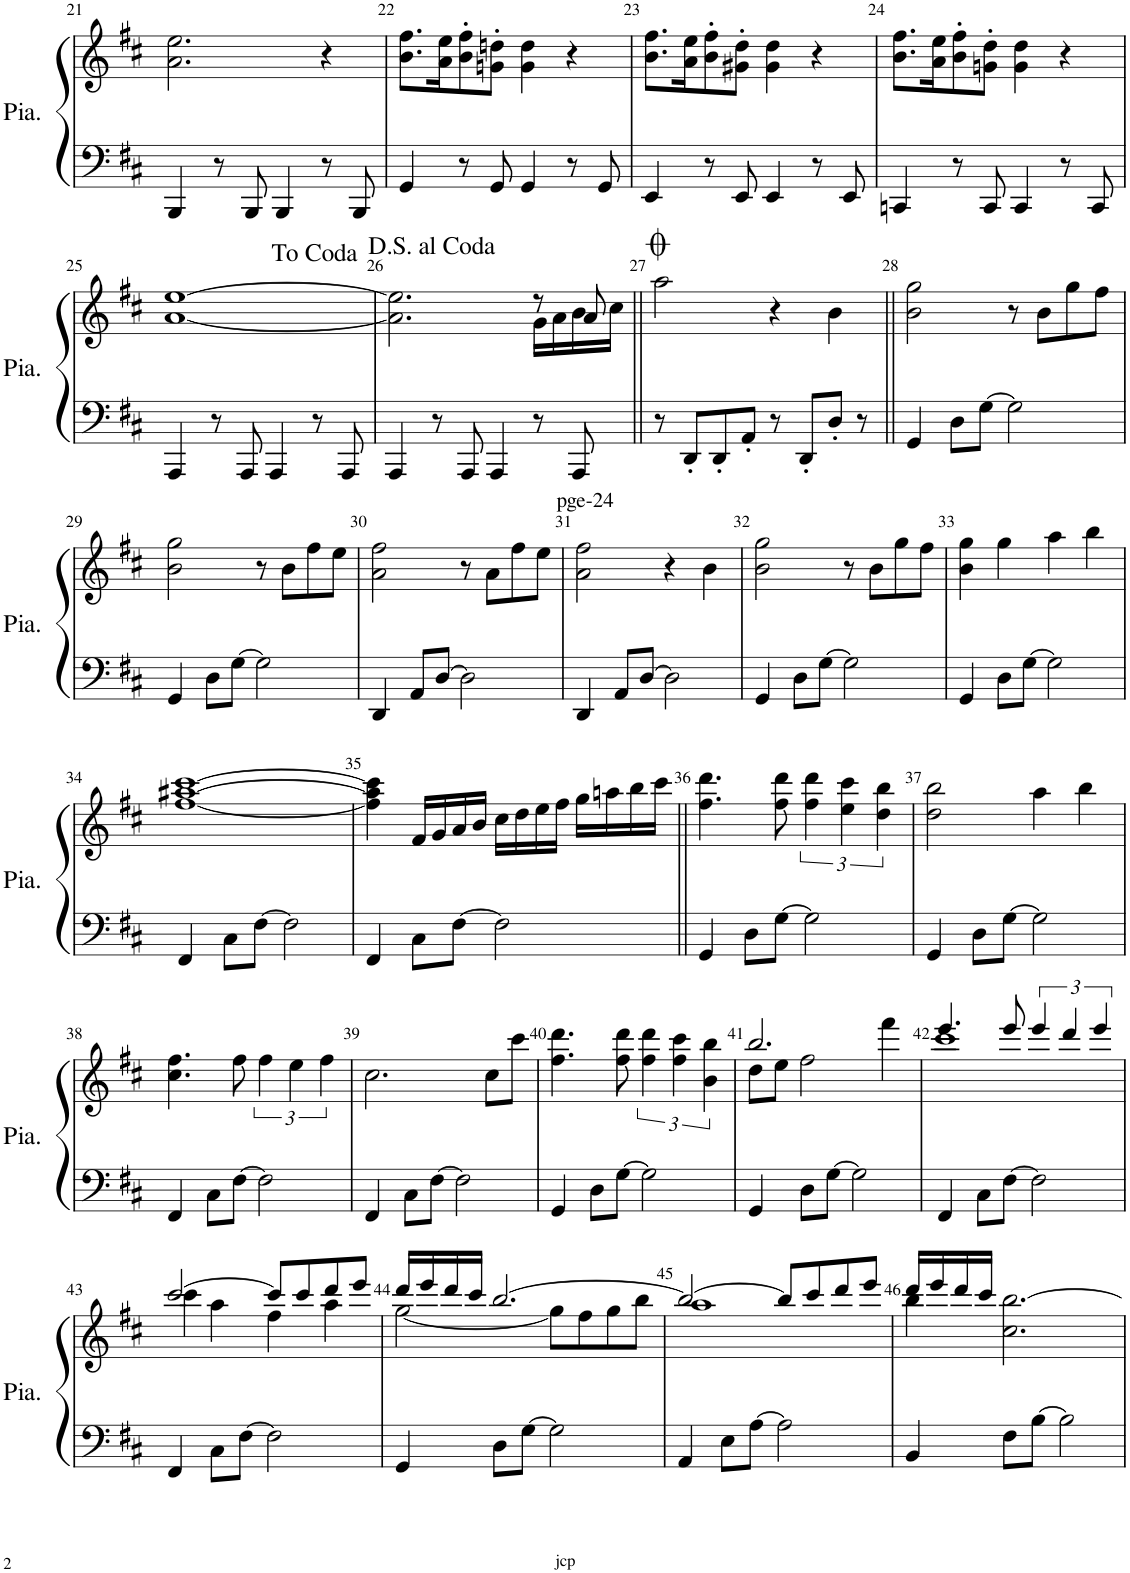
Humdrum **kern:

**kern	**kern
*part1	*part1
*staff2	*staff1
*I"Piano	*
*I'Pia.	*
!!LO:PB:g=z
*clefF4	*clefG2
*k[f#c#]	*k[f#c#]
*M4/4	*M4/4
*met(c)	*met(c)
=21	=21
4BBB/	2.a\ 2.ee\
8r	.
8BBB/	.
4BBB/	.
8r	4r
8BBB/	.
=22	=22
4GG/	8.b\ 8.ff#\L
.	16a\ 16ee\K
8r	8b\' 8ff#\'
8GG/	8gn\' 8ddn\'J
4GG/	4g\ 4dd\
8r	4r
8GG/	.
=23	=23
4EE/	8.b\ 8.ff#\L
.	16a\ 16ee\K
8r	8b\' 8ff#\'
8EE/	8g#X\' 8dd\'J
4EE/	4g#\ 4dd\
8r	4r
8EE/	.
=24	=24
4CCn/	8.b\ 8.ff#\L
.	16a\ 16ee\K
8r	8b\' 8ff#\'
8CC/	8gn\' 8dd\'J
4CC/	4g\ 4dd\
8r	4r
8CC/	.
!!LO:LB:g=z
=25	=25
4AAA/	[1a [1ee
8r	.
8AAA/	.
4AAA/	.
8r	.
8AAA/	.
=26	=26
*	*^
4AAA/	2.a\] 2.ee\]	2.ryy
8r	.	.
8AAA/	.	.
4AAA/	.	.
8r	8r	16g\LL
.	.	16a\
8AAA/	8a/	16b\
.	.	16cc#\JJ
*	*v	*v
=27||	=27||
8r	2aa\
8DD'/L	.
8DD'/	.
8AA'/J	.
8r	4r
8DD'/L	.
8D'/J	4b\
8r	.
=28||	=28||
4GG/	2b\ 2gg\
8D\L	.
[8G\J	.
2G\]	8r
.	8b\L
.	8gg\
.	8ff#\J
!!LO:LB:g=z
=29	=29
4GG/	2b\ 2gg\
8D\L	.
[8G\J	.
2G\]	8r
.	8b\L
.	8ff#\
.	8ee\J
=30	=30
4DD/	2a\ 2ff#\
8AA/L	.
[8D/J	.
2D\]	8r
.	8a\L
.	8ff#\
.	8ee\J
=31	=31
!	!LO:TX:a:t=pge-24
4DD/	2a\ 2ff#\
8AA/L	.
[8D/J	.
2D\]	4r
.	4b\
=32	=32
4GG/	2b\ 2gg\
8D\L	.
[8G\J	.
2G\]	8r
.	8b\L
.	8gg\
.	8ff#\J
=33	=33
4GG/	4b\ 4gg\
8D\L	4gg\
[8G\J	.
2G\]	4aa\
.	4bb\
!!LO:LB:g=z
=34	=34
4FF#/	[1ff# [1aa#X [1ccc#
8C#\L	.
[8F#\J	.
2F#\]	.
=35	=35
4FF#/	4ff#\] 4aa#\] 4ccc#\]
8C#\L	16f#/LL
.	16g/
[8F#\J	16a/
.	16b/JJ
2F#\]	16cc#\LL
.	16dd\
.	16ee\
.	16ff#\JJ
.	16gg\LL
.	16aan\
.	16bb\
.	16ccc#\JJ
=36||	=36||
4GG/	4.ff#\ 4.ddd\
8D\L	.
[8G\J	8ff#\ 8ddd\
2G\]	6ff#\ 6ddd\
.	6ee\ 6ccc#\
.	6dd\ 6bb\
=37	=37
4GG/	2dd\ 2bb\
8D\L	.
[8G\J	.
2G\]	4aa\
.	4bb\
!!LO:LB:g=z
=38	=38
4FF#/	4.cc#\ 4.ff#\
8C#\L	.
[8F#\J	8ff#\
2F#\]	6ff#\
.	6ee\
.	6ff#\
=39	=39
4FF#/	2.cc#\
8C#\L	.
[8F#\J	.
2F#\]	.
.	8cc#\L
.	8ccc#\J
=40	=40
4GG/	4.ff#\ 4.ddd\
8D\L	.
[8G\J	8ff#\ 8ddd\
2G\]	6ff#\ 6ddd\
.	6ff#\ 6ccc#\
.	6b\ 6bb\
=41	=41
*	*^
4GG/	2.bb/	8dd\L
.	.	8ee\J
8D\L	.	2ff#\
[8G\J	.	.
2G\]	.	.
.	4fff#\	4ryy
=42	=42	=42
4FF#/	4.eee/	1ccc#
8C#\L	.	.
[8F#\J	8eee/	.
2F#\]	6eee/	.
.	6ddd/	.
.	6eee/	.
!!LO:LB:g=z	!!
=43	=43	=43
4FF#/	[2ccc#/	4ccc#\
8C#\L	.	4aa\
[8F#\J	.	.
2F#\]	8ccc#/L]	4ff#\
.	8ccc#/	.
.	8ddd/	4aa\
.	8eee/J	.
=44	=44	=44
4GG/	16ddd/LL	[2gg\
.	16eee/	.
.	16ddd/	.
.	16ccc#/JJ	.
8D\L	[2.bb/	.
[8G\J	.	.
2G\]	.	8gg\L]
.	.	8ff#\
.	.	8gg\
.	.	8bb\J
=45	=45	=45
4AA/	2bb/_	1aa
8E\L	.	.
[8A\J	.	.
2A\]	8bb/L]	.
.	8ccc#/	.
.	8ddd/	.
.	8eee/J	.
=46	=46	=46
4BB/	16ddd/LL	4bb\
.	16eee/	.
.	16ddd/	.
.	16ccc#/JJ	.
8F#\L	2.cc#\ [2.bb\	2.ryy
[8B\J	.	.
2B\]	.	.
*	*v	*v
=	=
*-	*-
